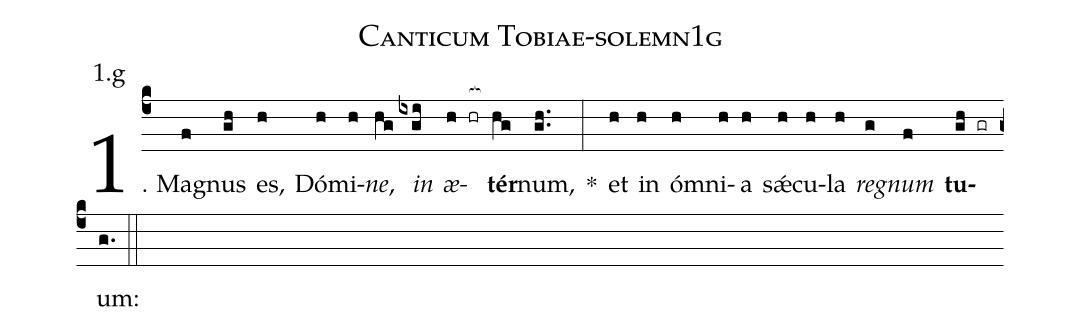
name: Canticum Tobiae-solemn1g;
annotation: 1.g;
%%
(c4)1. Ma(f)gnus(gh) es,(h) Dó(h)mi(h)<i>ne</i>,(hg) <i>in</i>(ixgi) <i>æ</i>(h hr[ocb:1{])<b>tér</b>(hg[ocb:0}])num,(gh..) *(:) et(h) in(h) óm(h)ni(h)a(h) sǽ(h)cu(h)la(h) <i>re</i>(g)<i>gnum</i>(f) <b>tu</b>(gh gr)um:(g.) (::)
